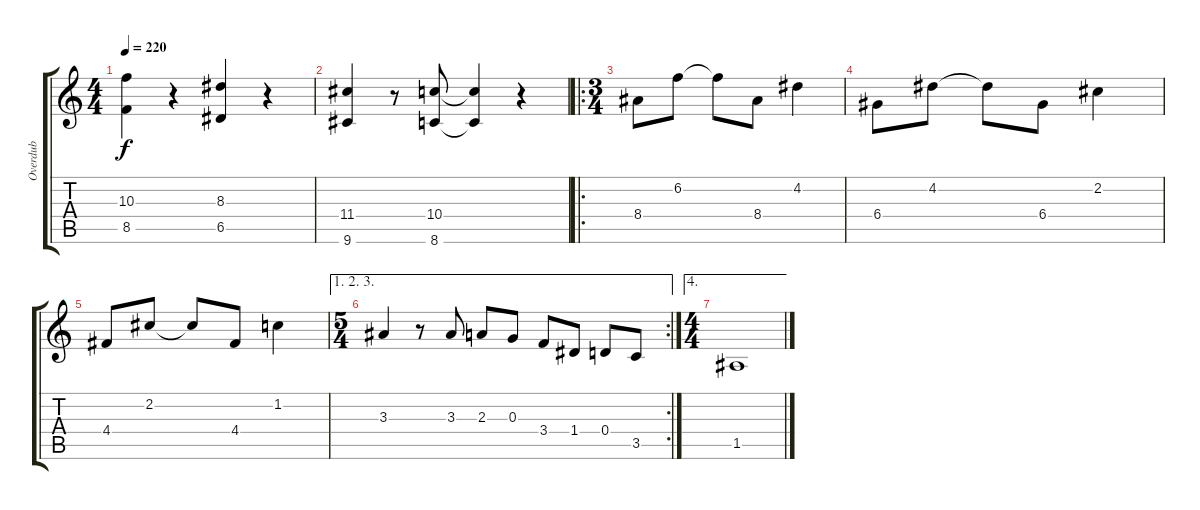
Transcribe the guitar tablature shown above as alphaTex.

\track ("Overdub" "Overdub") {instrument electricbasspick}
\staff {score tabs}
\tuning (E4 B3 G3 D3 A2 E2) {hide}
\ts (4 4)
\tempo 220
\clef g2
\ks c
(10.3 8.5).4{dy f instrument acousticguitarsteel} r.4 (8.3 6.5).4 r.4 |
(11.4 9.6).4 r.8 (10.4 8.6).8 (10.4{t} 8.6{t}).4 r.4 |
\ro
\ts (3 4)
8.4.8 6.2.8 6.2{t}.8 8.4.8 4.2.4 |
6.4.8 4.2.8 4.2{t}.8 6.4.8 2.2.4 |
4.4.8 2.2.8 2.2{t}.8 4.4.8 1.2.4 |
\ae (1 2 3)
\rc 2
\ts (5 4)
3.3.4 r.8 3.3.8 2.3.8 0.3.8 3.4.8 1.4.8 0.4.8 3.5.8 |
\ae 4
\ts (4 4)
1.5.1
